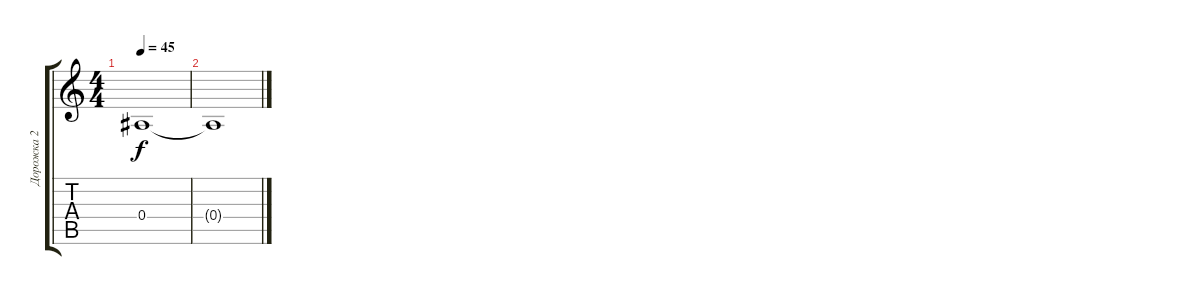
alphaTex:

\track ("Дорожка 2" "Дорожка 2") {instrument overdrivenguitar}
\staff {score tabs}
\tuning (C4 G3 Eb3 Bb2 F2 C2) {hide}
\ts (4 4)
\tempo 45
\clef g2
\ks c
0.4{t}.1{dy f} |
0.4{t}.1
